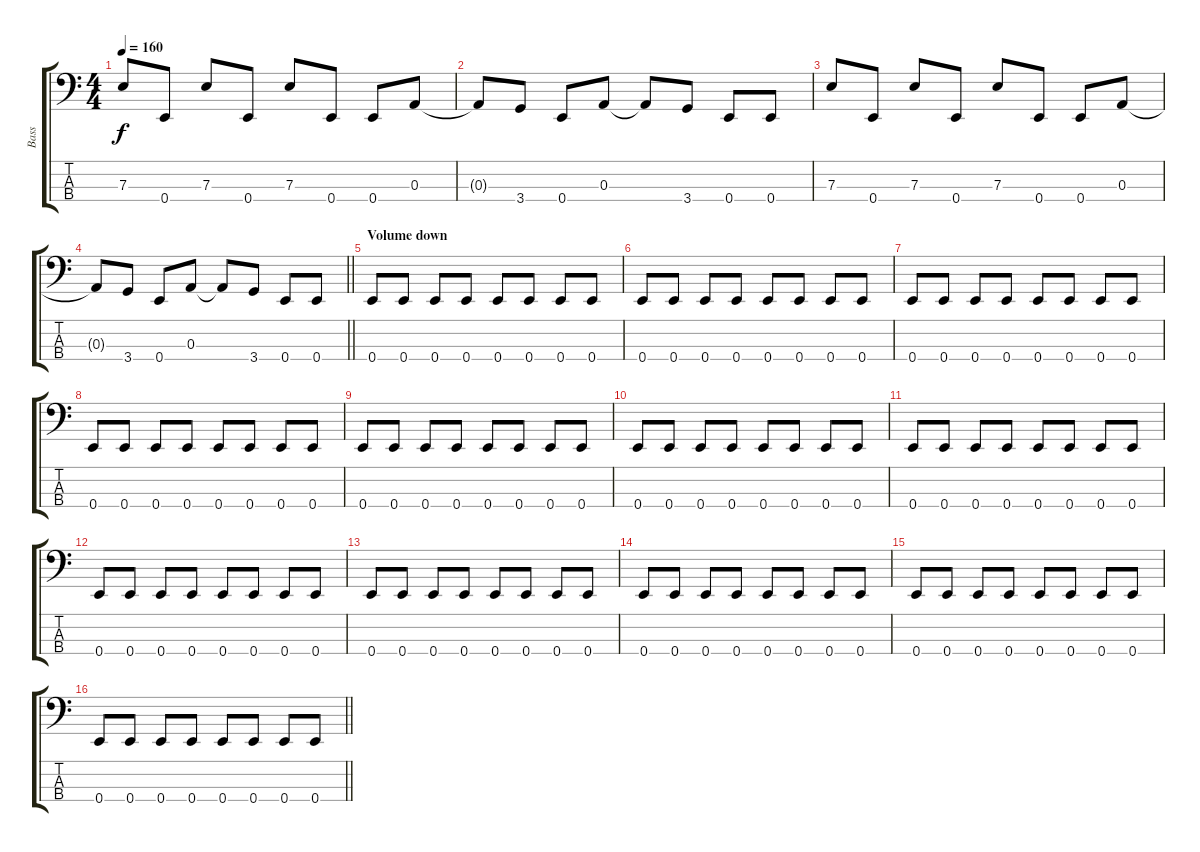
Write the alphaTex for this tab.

\track ("Bass" "Bass") {instrument electricbassfinger}
\staff {score tabs}
\tuning (G2 D2 A1 E1) {hide}
\ts (4 4)
\tempo 160
\clef f4
\ks c
7.3.8{dy f} 0.4.8 7.3.8 0.4.8 7.3.8 0.4.8 0.4.8 0.3.8 |
0.3{t}.8 3.4.8 0.4.8 0.3.8 0.3{t}.8 3.4.8 0.4.8 0.4.8 |
7.3.8 0.4.8 7.3.8 0.4.8 7.3.8 0.4.8 0.4.8 0.3.8 |
\barLineRight lightlight
0.3{t}.8 3.4.8 0.4.8 0.3.8 0.3{t}.8 3.4.8 0.4.8 0.4.8 |
\section ("" "Volume down")
0.4.8 0.4.8 0.4.8 0.4.8 0.4.8 0.4.8 0.4.8 0.4.8 |
0.4.8 0.4.8 0.4.8 0.4.8 0.4.8 0.4.8 0.4.8 0.4.8 |
0.4.8 0.4.8 0.4.8 0.4.8 0.4.8 0.4.8 0.4.8 0.4.8 |
0.4.8 0.4.8 0.4.8 0.4.8 0.4.8 0.4.8 0.4.8 0.4.8 |
0.4.8 0.4.8 0.4.8 0.4.8 0.4.8 0.4.8 0.4.8 0.4.8 |
0.4.8 0.4.8 0.4.8 0.4.8 0.4.8 0.4.8 0.4.8 0.4.8 |
0.4.8 0.4.8 0.4.8 0.4.8 0.4.8 0.4.8 0.4.8 0.4.8 |
0.4.8 0.4.8 0.4.8 0.4.8 0.4.8 0.4.8 0.4.8 0.4.8 |
0.4.8 0.4.8 0.4.8 0.4.8 0.4.8 0.4.8 0.4.8 0.4.8 |
0.4.8 0.4.8 0.4.8 0.4.8 0.4.8 0.4.8 0.4.8 0.4.8 |
0.4.8 0.4.8 0.4.8 0.4.8 0.4.8 0.4.8 0.4.8 0.4.8 |
\barLineRight lightlight
0.4.8 0.4.8 0.4.8 0.4.8 0.4.8 0.4.8 0.4.8 0.4.8
